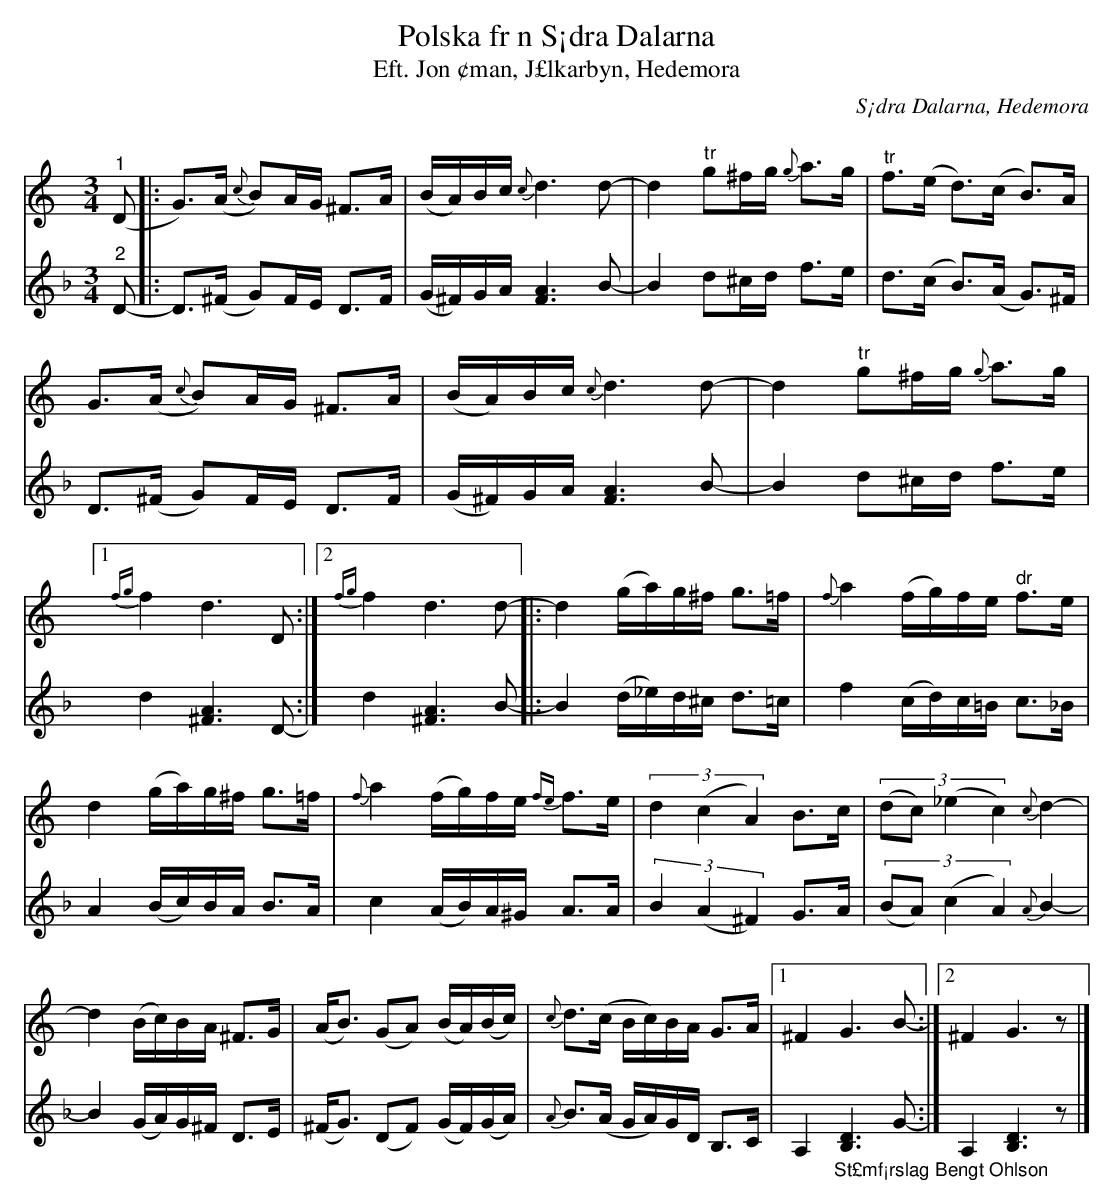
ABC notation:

X:1
T:Polska fr n S¡dra Dalarna
T:Eft. Jon ¢man, J£lkarbyn, Hedemora
O:S¡dra Dalarna, Hedemora
Q:90
L:1/8
M:3/4
K:F
V:1
K:Am
"^1" (D [|: G>)(A{c} B)A/G/ ^F>A | (B/A/)B/c/{c} d3 d- | d2"^tr" g^f/g/{g} a>g |
"^tr" f>(e d>)(c B>)A | G>(A{c} B)A/G/ ^F>A | (B/A/)B/c/{c} d3 d- | d2"^tr" g^f/g/{g} a>g |1
{fg} f2 d3 D :|]2{fg} f2 d3 d- [|: d2 (g/a/)g/^f/ g>=f |{f} a2 (f/g/)f/e/"^dr" f>e |
d2 (g/a/)g/^f/ g>=f |{f} a2 (f/g/)f/e/{fe} f>e | (3:2:3d2 (c2 A2) B>c |
(3:2:4(dc) (_e2 c2){c} d2- | d2 (B/c/)B/A/ ^F>G | (A<B) (GA) (B/A/)(B/c/) |
{c} d>(c B/c/)B/A/ G>A |1 ^F2 G3 B- :|]2 ^F2 G3 z |]
V:2
"^2" D-  [|:  D>(^F G)F/E/ D>F  |  (G/^F/)G/A/ [FA]3 B-  |  B2 d^c/d/ f>e  |  d>(c B>)(A G>)^F  |
D>(^F G)F/E/ D>F  |  (G/^F/)G/A/ [FA]3 B-  |  B2 d^c/d/ f>e  |1  d2 [^FA]3 D-  :|]2  d2 [^FA]3 B-  [|:
B2 (d/_e/)d/^c/ d>=c  |  f2 (c/d/)c/=B/ c>_B  |  A2 (B/c/)B/A/ B>A  |  c2 (A/B/)A/^G/ A>A  |
(3:2:3B2 (A2 ^F2) G>A  |  (3:2:4(BA) (c2 A2){A} B2-  |  B2 (G/A/)G/^F/ D>E  |
(^F<G) (DF) (G/F/)(G/A/)  | {A} B>(A G/A/)G/D/ B,>C  |1  A,2"_St£mf¡rslag Bengt Ohlson" [B,D]3 G-  :|]2
A,2 [B,D]3 z  |]
